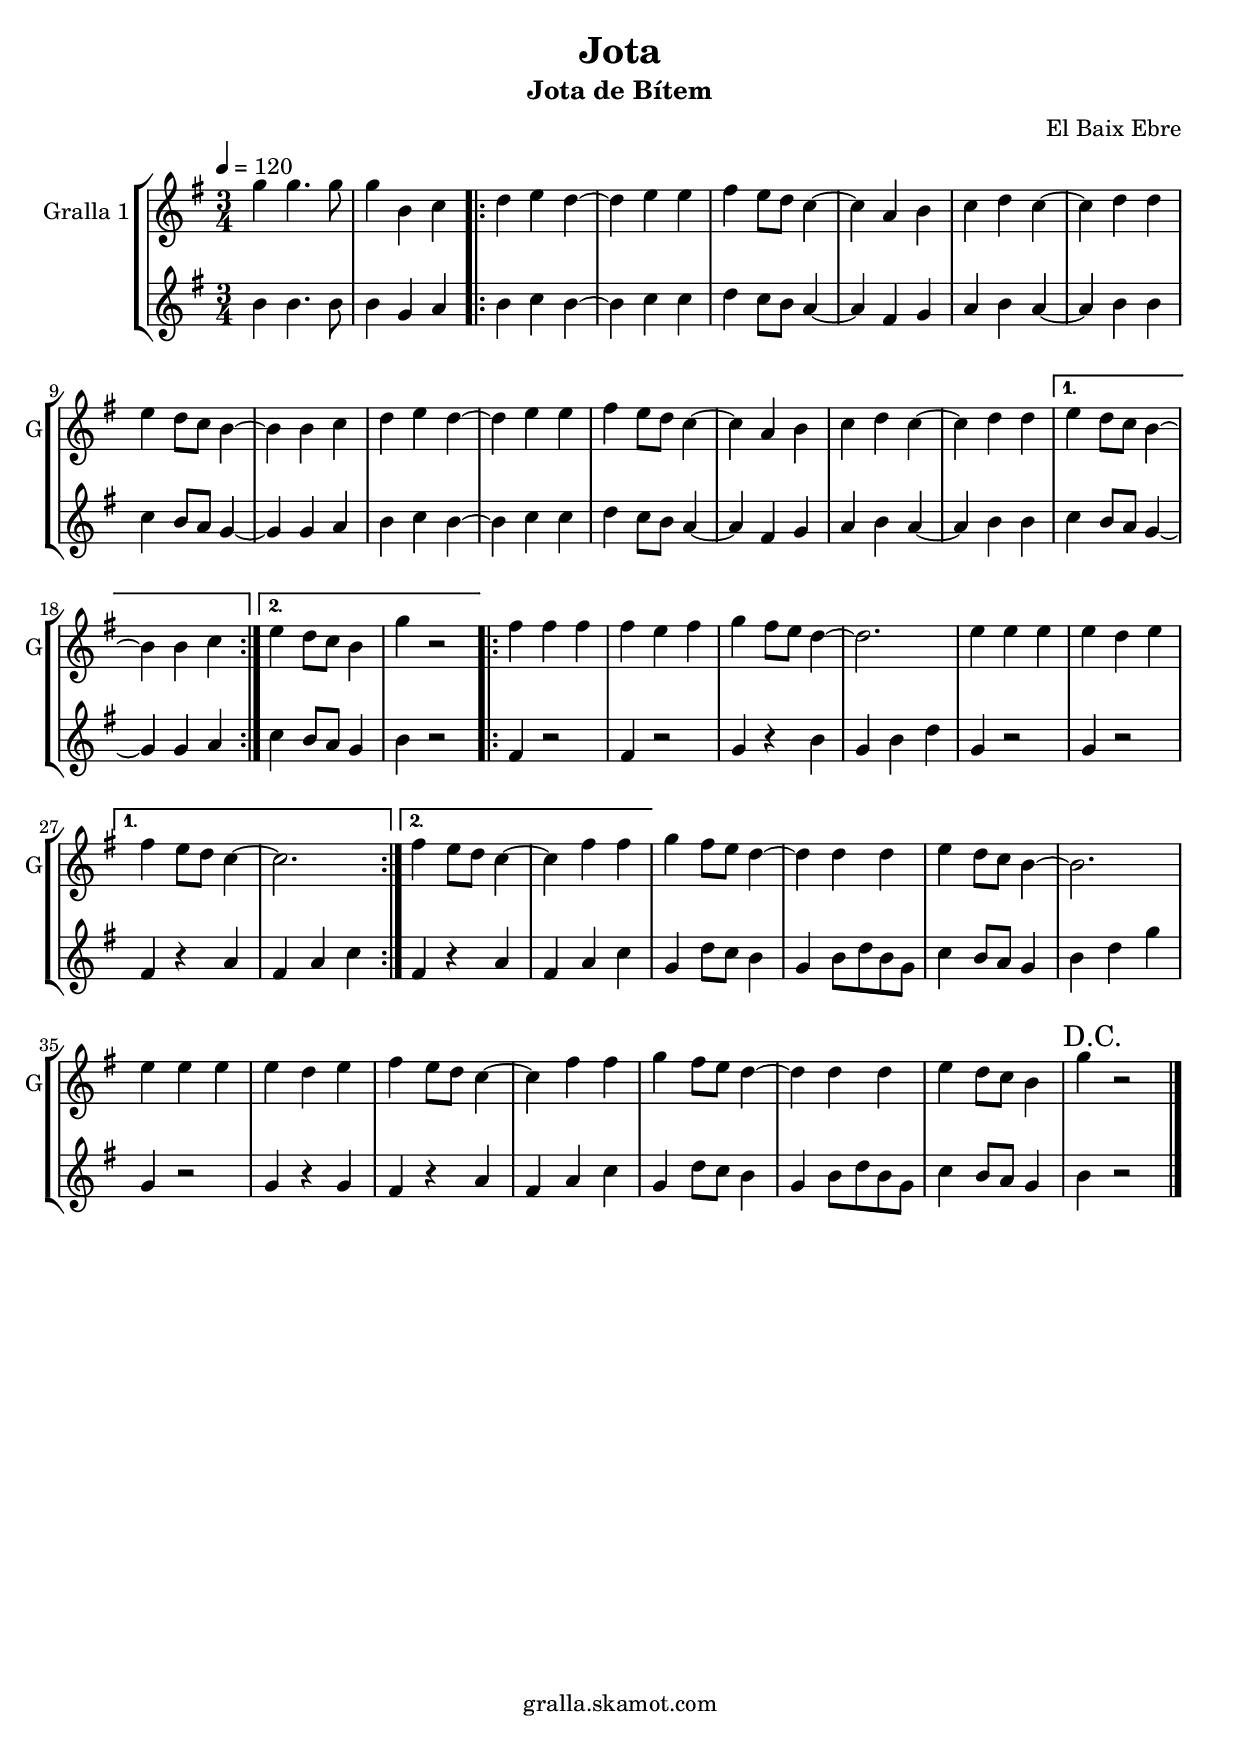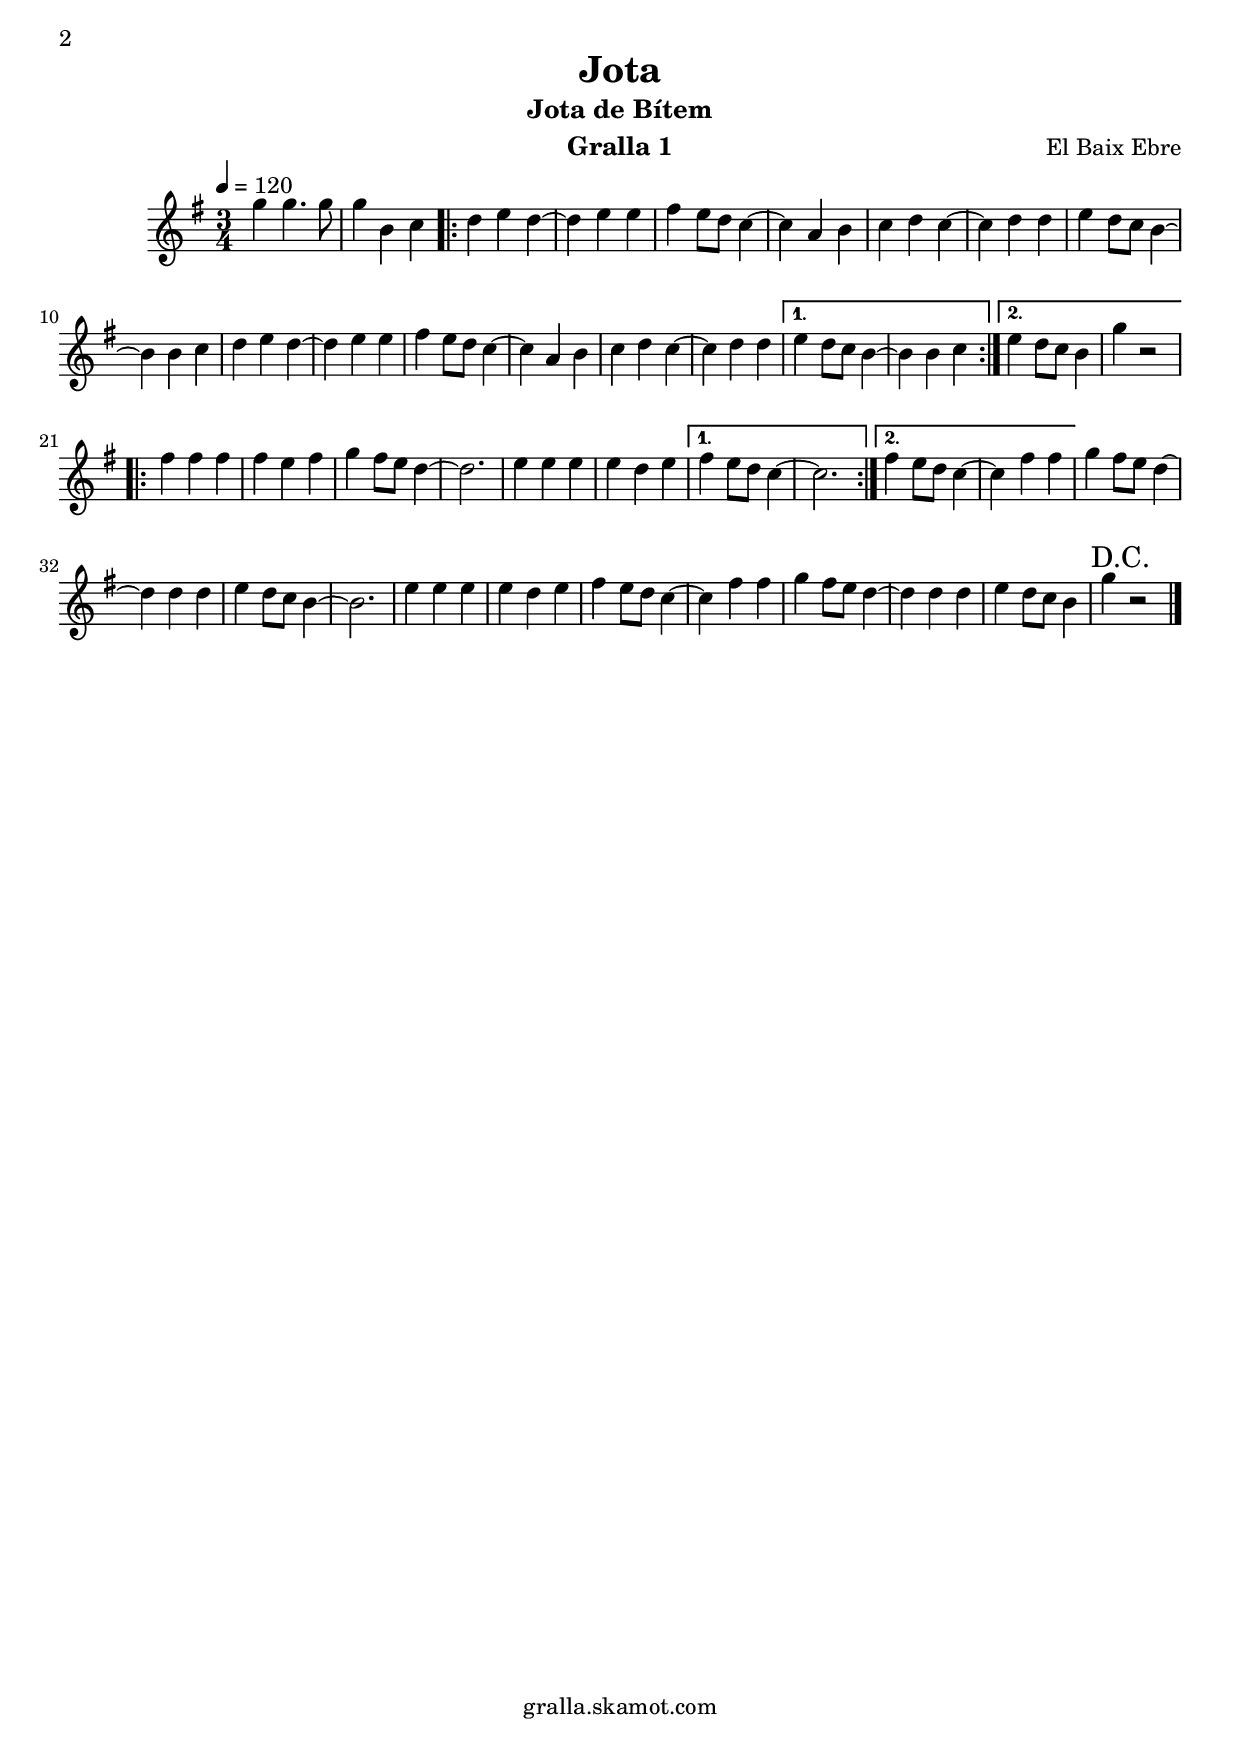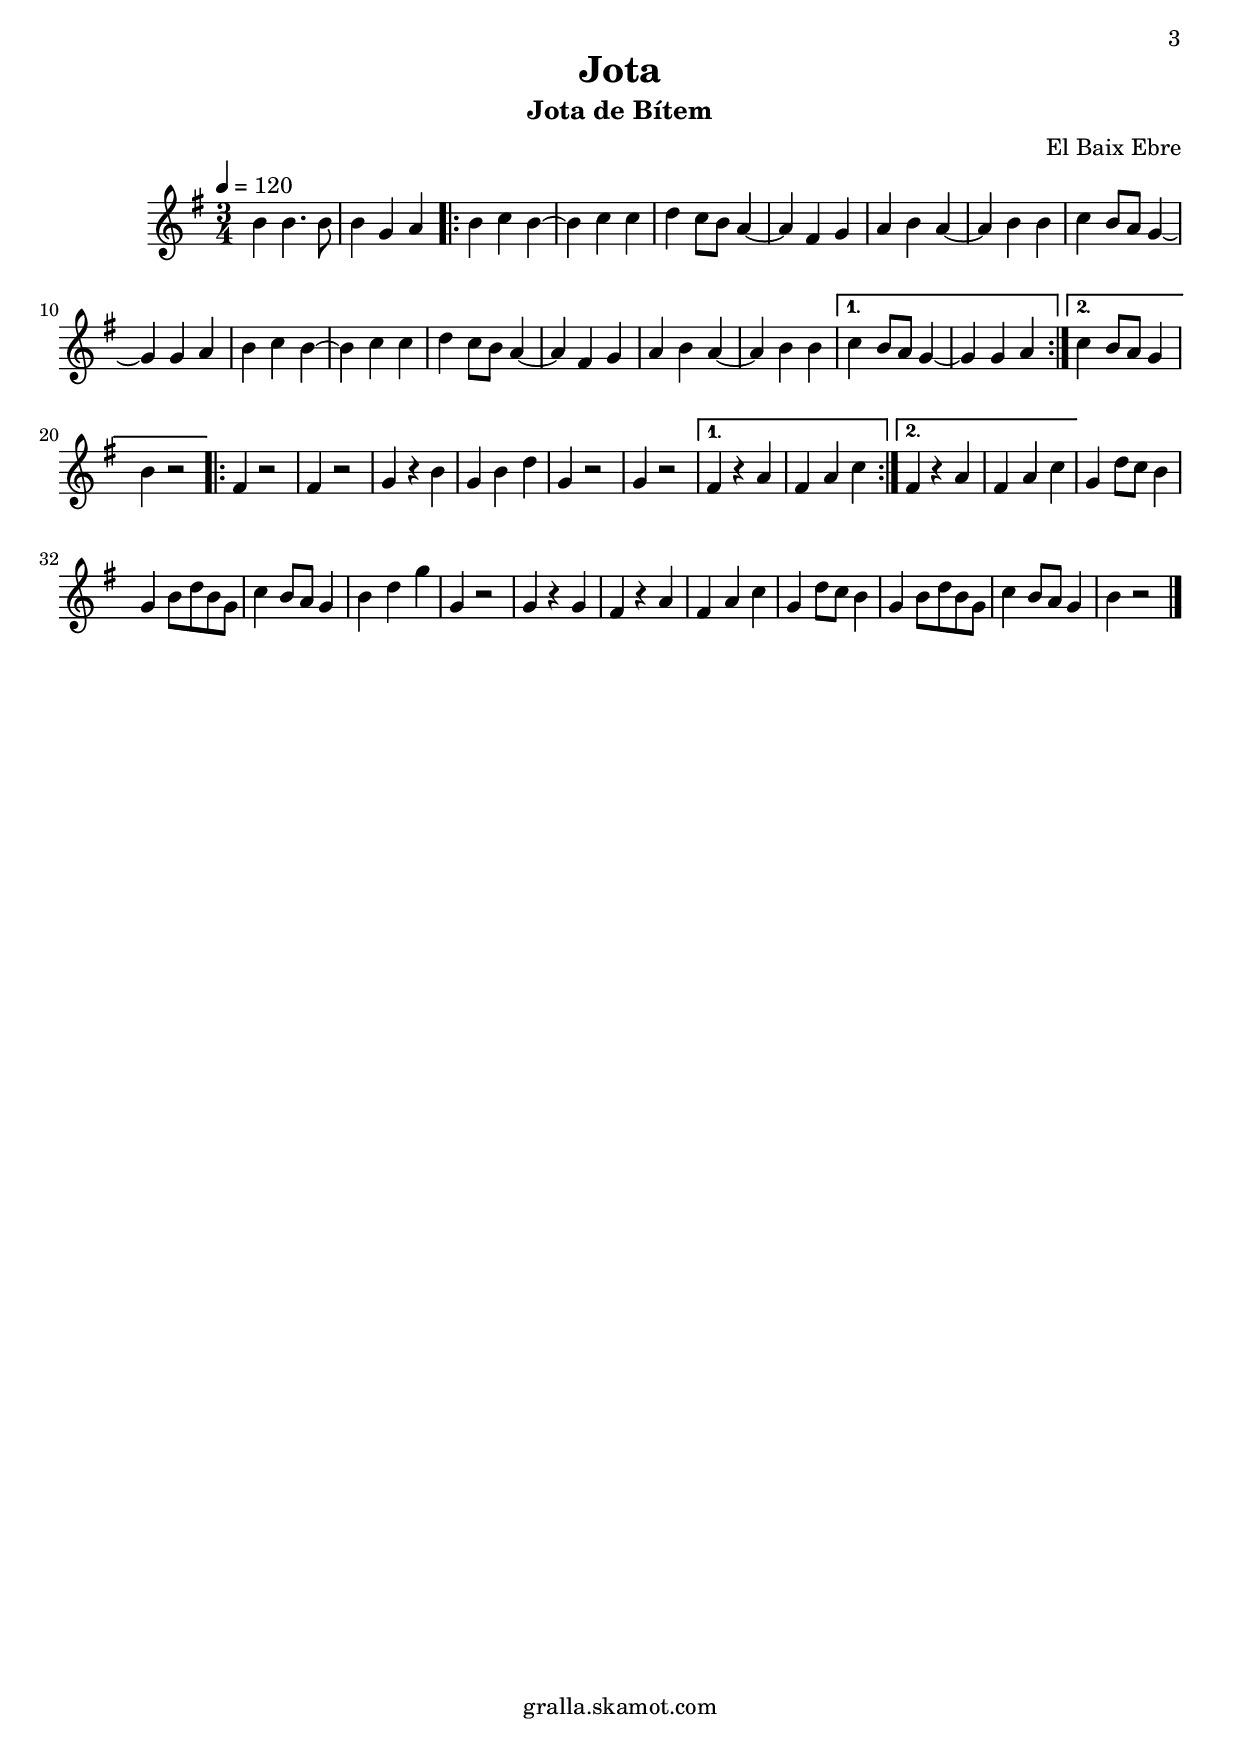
\version "2.16.2"

\header {
  dedication=""
  title="Jota"
  subtitle="Jota de Bítem"
  subsubtitle=""
  poet=""
  meter=""
  piece=""
  composer="El Baix Ebre"
  arranger=""
  opus=""
  instrument=""
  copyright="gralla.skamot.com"
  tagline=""
}

liniaroAa =
\relative g''
{
  \tempo 4=120
  \clef treble
  \key g \major
  \time 3/4
  g4 g4. g8  |
  g4 b, c  |
  \repeat volta 2 { d4 e d ~  |
  d4 e e  |
  %05
  fis4 e8 d c4 ~  |
  c4 a b  |
  c4 d c ~  |
  c4 d d  |
  e4 d8 c b4 ~  |
  %10
  b4 b c  |
  d4 e d ~  |
  d4 e e  |
  fis4 e8 d c4 ~  |
  c4 a b  |
  %15
  c4 d c ~  |
  c4 d d }
  \alternative { { e4 d8 c b4 ~  |
  b4 b c }
  { e4 d8 c b4  |
  %20
  g'4 r2 } }
  \repeat volta 2 { fis4 fis fis  |
  fis4 e fis  |
  g4 fis8 e d4 ~  |
  d2.  |
  %25
  e4 e e  |
  e4 d e }
  \alternative { { fis4 e8 d c4 ~  |
  c2. }
  { fis4 e8 d c4 ~  |
  %30
  c4 fis fis } }
  g4 fis8 e d4 ~  |
  d4 d d  |
  e4 d8 c b4 ~  |
  b2.  |
  %35
  e4 e e  |
  e4 d e  |
  fis4 e8 d c4 ~  |
  c4 fis fis  |
  g4 fis8 e d4 ~  |
  %40
  d4 d d  |
  e4 d8 c b4  |
  \mark "D.C." g'4 r2  \bar "|."
}

liniaroAb =
\relative b'
{
  \tempo 4=120
  \clef treble
  \key g \major
  \time 3/4
  b4 b4. b8  |
  b4 g a  |
  \repeat volta 2 { b4 c b ~  |
  b4 c c  |
  %05
  d4 c8 b a4 ~  |
  a4 fis g  |
  a4 b a ~  |
  a4 b b  |
  c4 b8 a g4 ~  |
  %10
  g4 g a  |
  b4 c b ~  |
  b4 c c  |
  d4 c8 b a4 ~  |
  a4 fis g  |
  %15
  a4 b a ~  |
  a4 b b }
  \alternative { { c4 b8 a g4 ~  |
  g4 g a }
  { c4 b8 a g4  |
  %20
  b4 r2 } }
  \repeat volta 2 { fis4 r2  |
  fis4 r2  |
  g4 r b  |
  g4 b d  |
  %25
  g,4 r2  |
  g4 r2 }
  \alternative { { fis4 r a  |
  fis4 a c }
  { fis,4 r a  |
  %30
  fis4 a c } }
  g4 d'8 c b4  |
  g4 b8 d b g  |
  c4 b8 a g4  |
  b4 d g  |
  %35
  g,4 r2  |
  g4 r g  |
  fis4 r a  |
  fis4 a c  |
  g4 d'8 c b4  |
  %40
  g4 b8 d b g  |
  c4 b8 a g4  |
  b4 r2  \bar "|."
}

\bookpart {
  \score {
    \new StaffGroup {
      \override Score.RehearsalMark.self-alignment-X = #LEFT
      <<
        \new Staff \with {instrumentName = #"Gralla 1" shortInstrumentName = #"G"} \liniaroAa
        \new Staff \with {instrumentName = #"" shortInstrumentName = #" "} \liniaroAb
      >>
    }
    \layout {}
  }
  \score { \unfoldRepeats
    \new StaffGroup {
      \override Score.RehearsalMark.self-alignment-X = #LEFT
      <<
        \new Staff \with {instrumentName = #"Gralla 1" shortInstrumentName = #"G"} \liniaroAa
        \new Staff \with {instrumentName = #"" shortInstrumentName = #" "} \liniaroAb
      >>
    }
    \midi {
      \set Staff.midiInstrument = "oboe"
      \set DrumStaff.midiInstrument = "drums"
    }
  }
}

\bookpart {
  \header {instrument="Gralla 1"}
  \score {
    \new StaffGroup {
      \override Score.RehearsalMark.self-alignment-X = #LEFT
      <<
        \new Staff \liniaroAa
      >>
    }
    \layout {}
  }
  \score { \unfoldRepeats
    \new StaffGroup {
      \override Score.RehearsalMark.self-alignment-X = #LEFT
      <<
        \new Staff \liniaroAa
      >>
    }
    \midi {
      \set Staff.midiInstrument = "oboe"
      \set DrumStaff.midiInstrument = "drums"
    }
  }
}

\bookpart {
  \header {instrument=""}
  \score {
    \new StaffGroup {
      \override Score.RehearsalMark.self-alignment-X = #LEFT
      <<
        \new Staff \liniaroAb
      >>
    }
    \layout {}
  }
  \score { \unfoldRepeats
    \new StaffGroup {
      \override Score.RehearsalMark.self-alignment-X = #LEFT
      <<
        \new Staff \liniaroAb
      >>
    }
    \midi {
      \set Staff.midiInstrument = "oboe"
      \set DrumStaff.midiInstrument = "drums"
    }
  }
}

